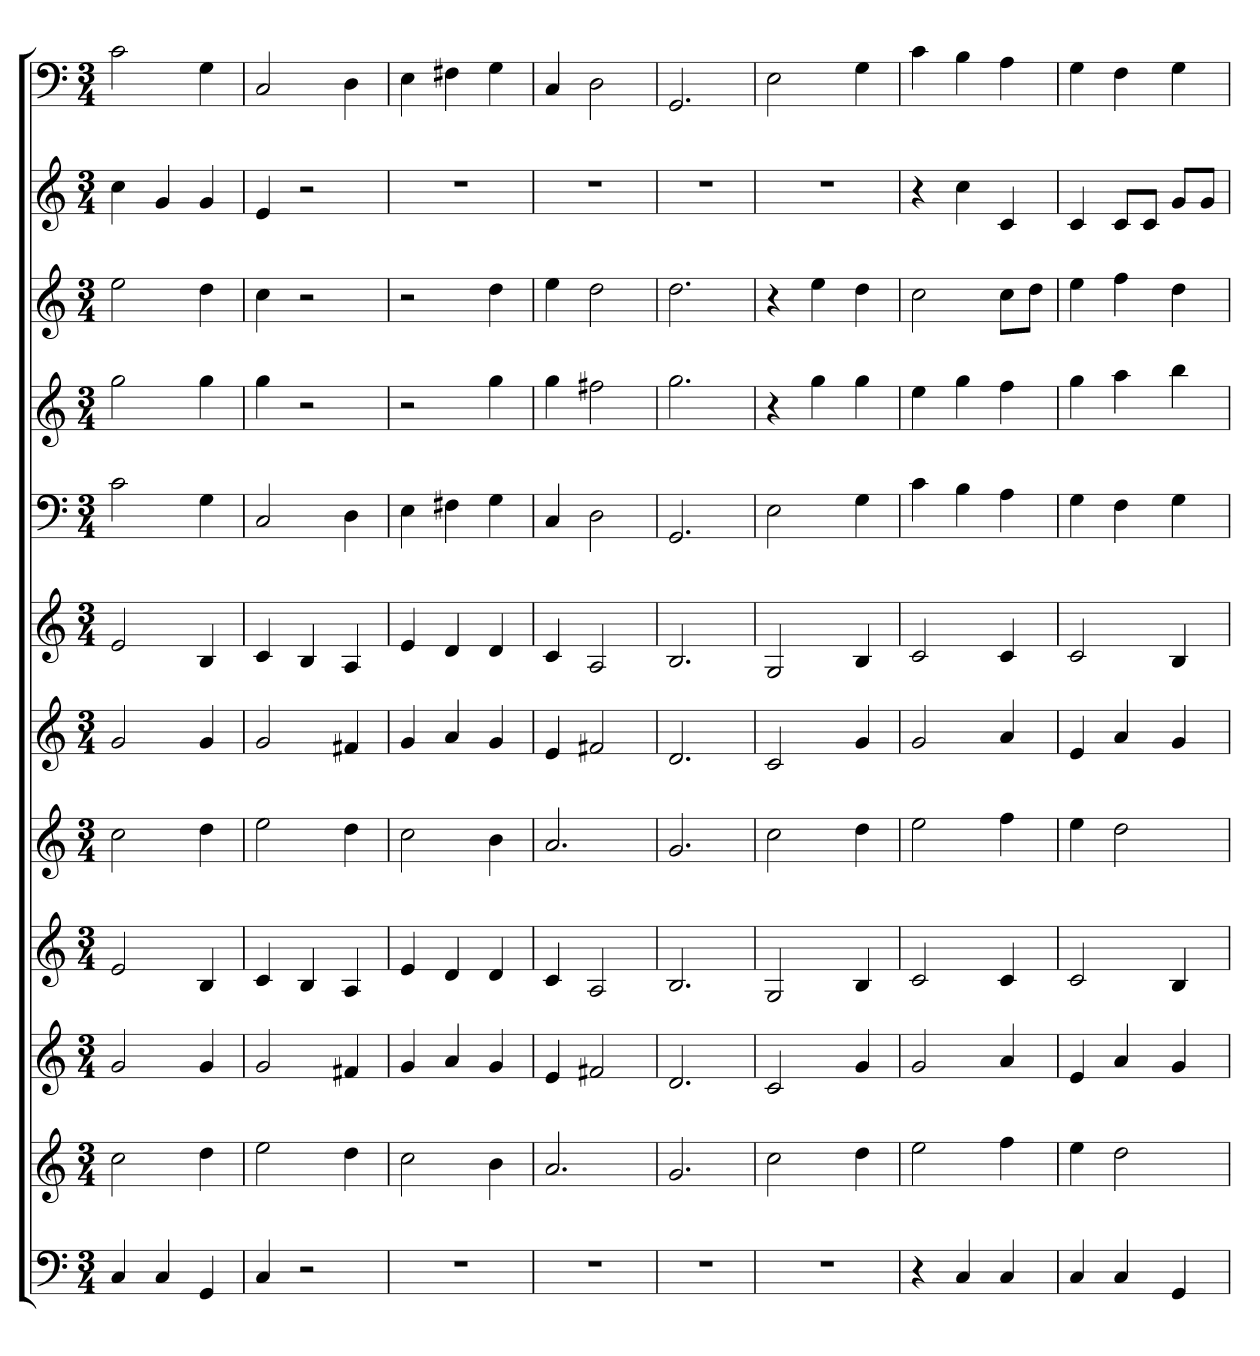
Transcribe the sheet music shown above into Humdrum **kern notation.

**kern	**kern	**kern	**kern	**kern	**kern	**kern	**kern	**kern	**kern	**kern	**kern
*part12	*part11	*part10	*part9	*part8	*part7	*part6	*part5	*part4	*part3	*part2	*part1
*staff12	*staff11	*staff10	*staff9	*staff8	*staff7	*staff6	*staff5	*staff4	*staff3	*staff2	*staff1
*k[]	*k[]	*k[]	*k[]	*k[]	*k[]	*k[]	*k[]	*k[]	*k[]	*k[]	*k[]
*C:	*C:	*C:	*C:	*C:	*C:	*C:	*C:	*C:	*C:	*C:	*C:
*M3/4	*M3/4	*M3/4	*M3/4	*M3/4	*M3/4	*M3/4	*M3/4	*M3/4	*M3/4	*M3/4	*M3/4
=1	=1	=1	=1	=1	=1	=1	=1	=1	=1	=1	=1
4C	2cc	2g	2e	2cc	2g	2e	2c	2gg	2ee	4cc	2c
4C	.	.	.	.	.	.	.	.	.	4g	.
4GG	4dd	4g	4B	4dd	4g	4B	4G	4gg	4dd	4g	4G
=2	=2	=2	=2	=2	=2	=2	=2	=2	=2	=2	=2
4C	2ee	2g	4c	2ee	2g	4c	2C	4gg	4cc	4e	2C
2r	.	.	4B	.	.	4B	.	2r	2r	2r	.
.	4dd	4f#X	4A	4dd	4f#X	4A	4D	.	.	.	4D
=3	=3	=3	=3	=3	=3	=3	=3	=3	=3	=3	=3
2.r	2cc	4g	4e	2cc	4g	4e	4E	2r	2r	2.r	4E
.	.	4a	4d	.	4a	4d	4F#X	.	.	.	4F#X
.	4b	4g	4d	4b	4g	4d	4G	4gg	4dd	.	4G
=4	=4	=4	=4	=4	=4	=4	=4	=4	=4	=4	=4
2.r	2.a	4e	4c	2.a	4e	4c	4C	4gg	4ee	2.r	4C
.	.	2f#X	2A	.	2f#X	2A	2D	2ff#X	2dd	.	2D
=5	=5	=5	=5	=5	=5	=5	=5	=5	=5	=5	=5
2.r	2.g	2.d	2.B	2.g	2.d	2.B	2.GG	2.gg	2.dd	2.r	2.GG
=6	=6	=6	=6	=6	=6	=6	=6	=6	=6	=6	=6
2.r	2cc	2c	2G	2cc	2c	2G	2E	4r	4r	2.r	2E
.	.	.	.	.	.	.	.	4gg	4ee	.	.
.	4dd	4g	4B	4dd	4g	4B	4G	4gg	4dd	.	4G
=7	=7	=7	=7	=7	=7	=7	=7	=7	=7	=7	=7
4r	2ee	2g	2c	2ee	2g	2c	4c	4ee	2cc	4r	4c
4C	.	.	.	.	.	.	4B	4gg	.	4cc	4B
4C	4ff	4a	4c	4ff	4a	4c	4A	4ff	8ccL	4c	4A
.	.	.	.	.	.	.	.	.	8ddJ	.	.
=8	=8	=8	=8	=8	=8	=8	=8	=8	=8	=8	=8
4C	4ee	4e	2c	4ee	4e	2c	4G	4gg	4ee	4c	4G
4C	2dd	4a	.	2dd	4a	.	4F	4aa	4ff	8cL	4F
.	.	.	.	.	.	.	.	.	.	8cJ	.
4GG	.	4g	4B	.	4g	4B	4G	4bb	4dd	8gL	4G
.	.	.	.	.	.	.	.	.	.	8gJ	.
=	=	=	=	=	=	=	=	=	=	=	=
*-	*-	*-	*-	*-	*-	*-	*-	*-	*-	*-	*-
